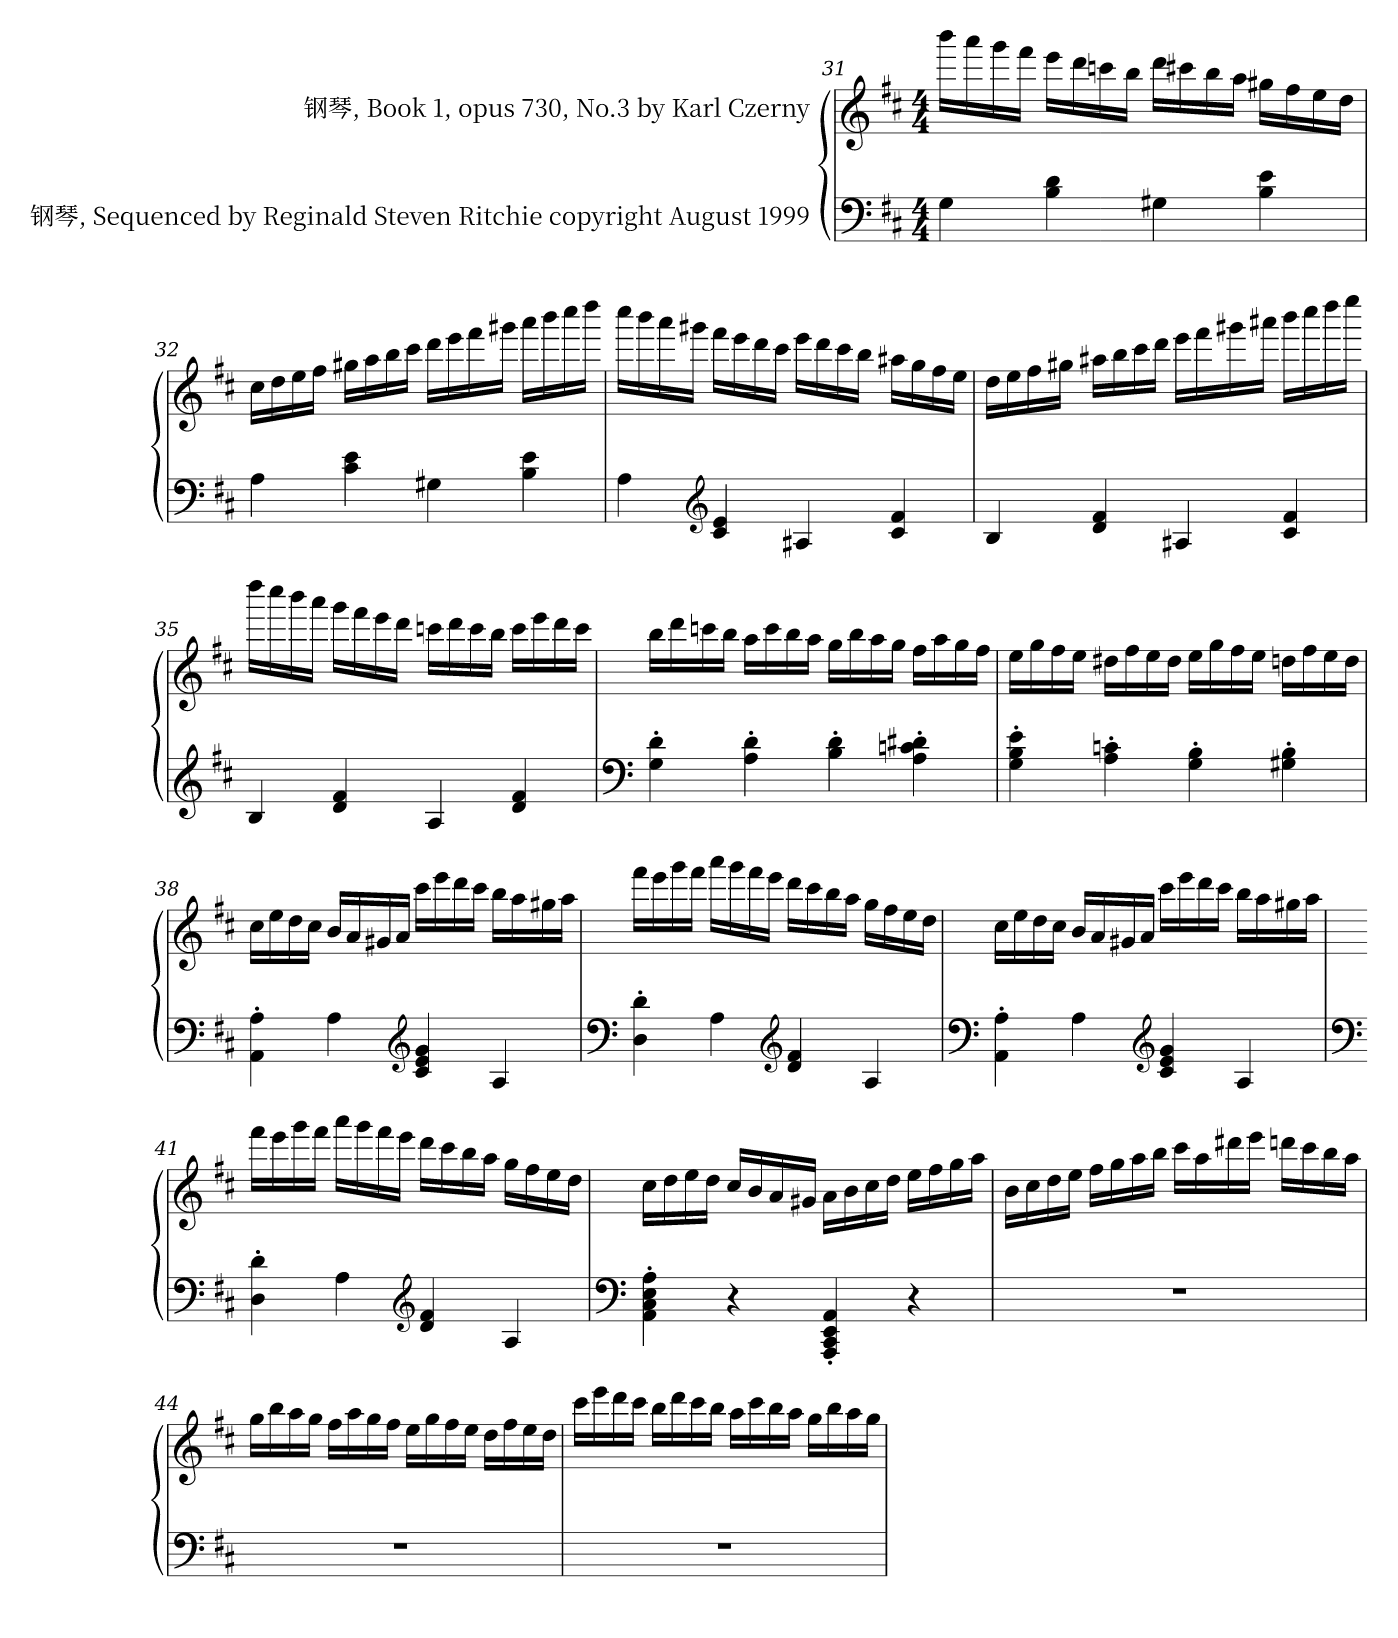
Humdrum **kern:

**kern	**kern
*part2	*part1
*staff2	*staff1
*I"钢琴, Sequenced by Reginald Steven Ritchie copyright August 1999	*I"钢琴, Book 1, opus 730, No.3 by Karl Czerny
!!LO:LB:g=z
*clefF4	*clefG2
*k[f#c#]	*k[f#c#]
*M4/4	*M4/4
=31	=31
4G\	16bbb\LL
.	16aaa\
.	16ggg\
.	16fff#\JJ
4B\ 4d\	16eee\LL
.	16ddd\
.	16cccn\
.	16bb\JJ
4G#X\	16ddd\LL
.	16ccc#X\
.	16bb\
.	16aa\JJ
4B\ 4e\	16gg#X\LL
.	16ff#\
.	16ee\
.	16dd\JJ
=32	=32
4A\	16cc#\LL
.	16dd\
.	16ee\
.	16ff#\JJ
4c#\ 4e\	16gg#X\LL
.	16aa\
.	16bb\
.	16ccc#\JJ
4G#X\	16ddd\LL
.	16eee\
.	16fff#\
.	16ggg#X\JJ
4B\ 4e\	16aaa\LL
.	16bbb\
.	16cccc#\
.	16dddd\JJ
!!LO:LB:g=z
=33	=33
4A\	16cccc#\LL
.	16bbb\
.	16aaa\
.	16ggg#X\JJ
*clefG2	*
4c#/ 4e/	16fff#\LL
.	16eee\
.	16ddd\
.	16ccc#\JJ
4A#X/	16eee\LL
.	16ddd\
.	16ccc#\
.	16bb\JJ
4c#/ 4f#/	16aa#X\LL
.	16gg\
.	16ff#\
.	16ee\JJ
!!LO:LB:g=z
=34	=34
4B/	16dd\LL
.	16ee\
.	16ff#\
.	16gg#X\JJ
4d/ 4f#/	16aa#X\LL
.	16bb\
.	16ccc#\
.	16ddd\JJ
4A#X/	16eee\LL
.	16fff#\
.	16ggg#X\
.	16aaa#X\JJ
4c#/ 4f#/	16bbb\LL
.	16cccc#\
.	16dddd\
.	16eeee\JJ
!!LO:PB:g=z
=35	=35
4B/	16dddd\LL
.	16cccc#\
.	16bbb\
.	16aaa\JJ
4d/ 4f#/	16ggg\LL
.	16fff#\
.	16eee\
.	16ddd\JJ
4A/	16cccn\LL
.	16ddd\
.	16ccc\
.	16bb\JJ
4d/ 4f#/	16ccc\LL
.	16eee\
.	16ddd\
.	16ccc\JJ
!!LO:LB:g=z
=36	=36
*clefF4	*
4G\' 4d\'	16bb\LL
.	16ddd\
.	16cccn\
.	16bb\JJ
4A\' 4d\'	16aa\LL
.	16ccc\
.	16bb\
.	16aa\JJ
4B\' 4d\'	16gg\LL
.	16bb\
.	16aa\
.	16gg\JJ
4A\' 4cn\' 4d#X\'	16ff#\LL
.	16aa\
.	16gg\
.	16ff#\JJ
=37	=37
4G\' 4B\' 4e\'	16ee\LL
.	16gg\
.	16ff#\
.	16ee\JJ
4A\' 4cn\'	16dd#X\LL
.	16ff#\
.	16ee\
.	16dd#\JJ
4G\' 4B\'	16ee\LL
.	16gg\
.	16ff#\
.	16ee\JJ
4G#X\' 4B\'	16ddn\LL
.	16ff#\
.	16ee\
.	16dd\JJ
!!LO:LB:g=z
=38	=38
4AA\' 4A\'	16cc#\LL
.	16ee\
.	16dd\
.	16cc#\JJ
4A\	16b/LL
.	16a/
.	16g#X/
.	16a/JJ
*clefG2	*
4c#/ 4e/ 4g/	16ccc#\LL
.	16eee\
.	16ddd\
.	16ccc#\JJ
4A/	16bb\LL
.	16aa\
.	16gg#X\
.	16aa\JJ
=39	=39
*clefF4	*
4D\' 4d\'	16fff#\LL
.	16eee\
.	16ggg\
.	16fff#\JJ
4A\	16aaa\LL
.	16ggg\
.	16fff#\
.	16eee\JJ
*clefG2	*
4d/ 4f#/	16ddd\LL
.	16ccc#\
.	16bb\
.	16aa\JJ
4A/	16gg\LL
.	16ff#\
.	16ee\
.	16dd\JJ
!!LO:LB:g=z
=40	=40
*clefF4	*
4AA\' 4A\'	16cc#\LL
.	16ee\
.	16dd\
.	16cc#\JJ
4A\	16b/LL
.	16a/
.	16g#X/
.	16a/JJ
*clefG2	*
4c#/ 4e/ 4g/	16ccc#\LL
.	16eee\
.	16ddd\
.	16ccc#\JJ
4A/	16bb\LL
.	16aa\
.	16gg#X\
.	16aa\JJ
=41	=41
*clefF4	*
4D\' 4d\'	16fff#\LL
.	16eee\
.	16ggg\
.	16fff#\JJ
4A\	16aaa\LL
.	16ggg\
.	16fff#\
.	16eee\JJ
*clefG2	*
4d/ 4f#/	16ddd\LL
.	16ccc#\
.	16bb\
.	16aa\JJ
4A/	16gg\LL
.	16ff#\
.	16ee\
.	16dd\JJ
!!LO:LB:g=z
=42	=42
*clefF4	*
4AA\' 4C#\' 4E\' 4A\'	16cc#\LL
.	16dd\
.	16ee\
.	16dd\JJ
4r	16cc#/LL
.	16b/
.	16a/
.	16g#X/JJ
4AAA/' 4CC#/' 4EE/' 4AA/'	16a\LL
.	16b\
.	16cc#\
.	16dd\JJ
4r	16ee\LL
.	16ff#\
.	16gg\
.	16aa\JJ
=43	=43
1r	16b\LL
.	16cc#\
.	16dd\
.	16ee\JJ
.	16ff#\LL
.	16gg\
.	16aa\
.	16bb\JJ
.	16ccc#\LL
.	16aa\
.	16ddd#X\
.	16eee\JJ
.	16dddn\LL
.	16ccc#\
.	16bb\
.	16aa\JJ
!!LO:LB:g=z
=44	=44
1r	16gg\LL
.	16bb\
.	16aa\
.	16gg\JJ
.	16ff#\LL
.	16aa\
.	16gg\
.	16ff#\JJ
.	16ee\LL
.	16gg\
.	16ff#\
.	16ee\JJ
.	16dd\LL
.	16ff#\
.	16ee\
.	16dd\JJ
=45	=45
1r	16ccc#\LL
.	16eee\
.	16ddd\
.	16ccc#\JJ
.	16bb\LL
.	16ddd\
.	16ccc#\
.	16bb\JJ
.	16aa\LL
.	16ccc#\
.	16bb\
.	16aa\JJ
.	16gg\LL
.	16bb\
.	16aa\
.	16gg\JJ
=	=
*-	*-
